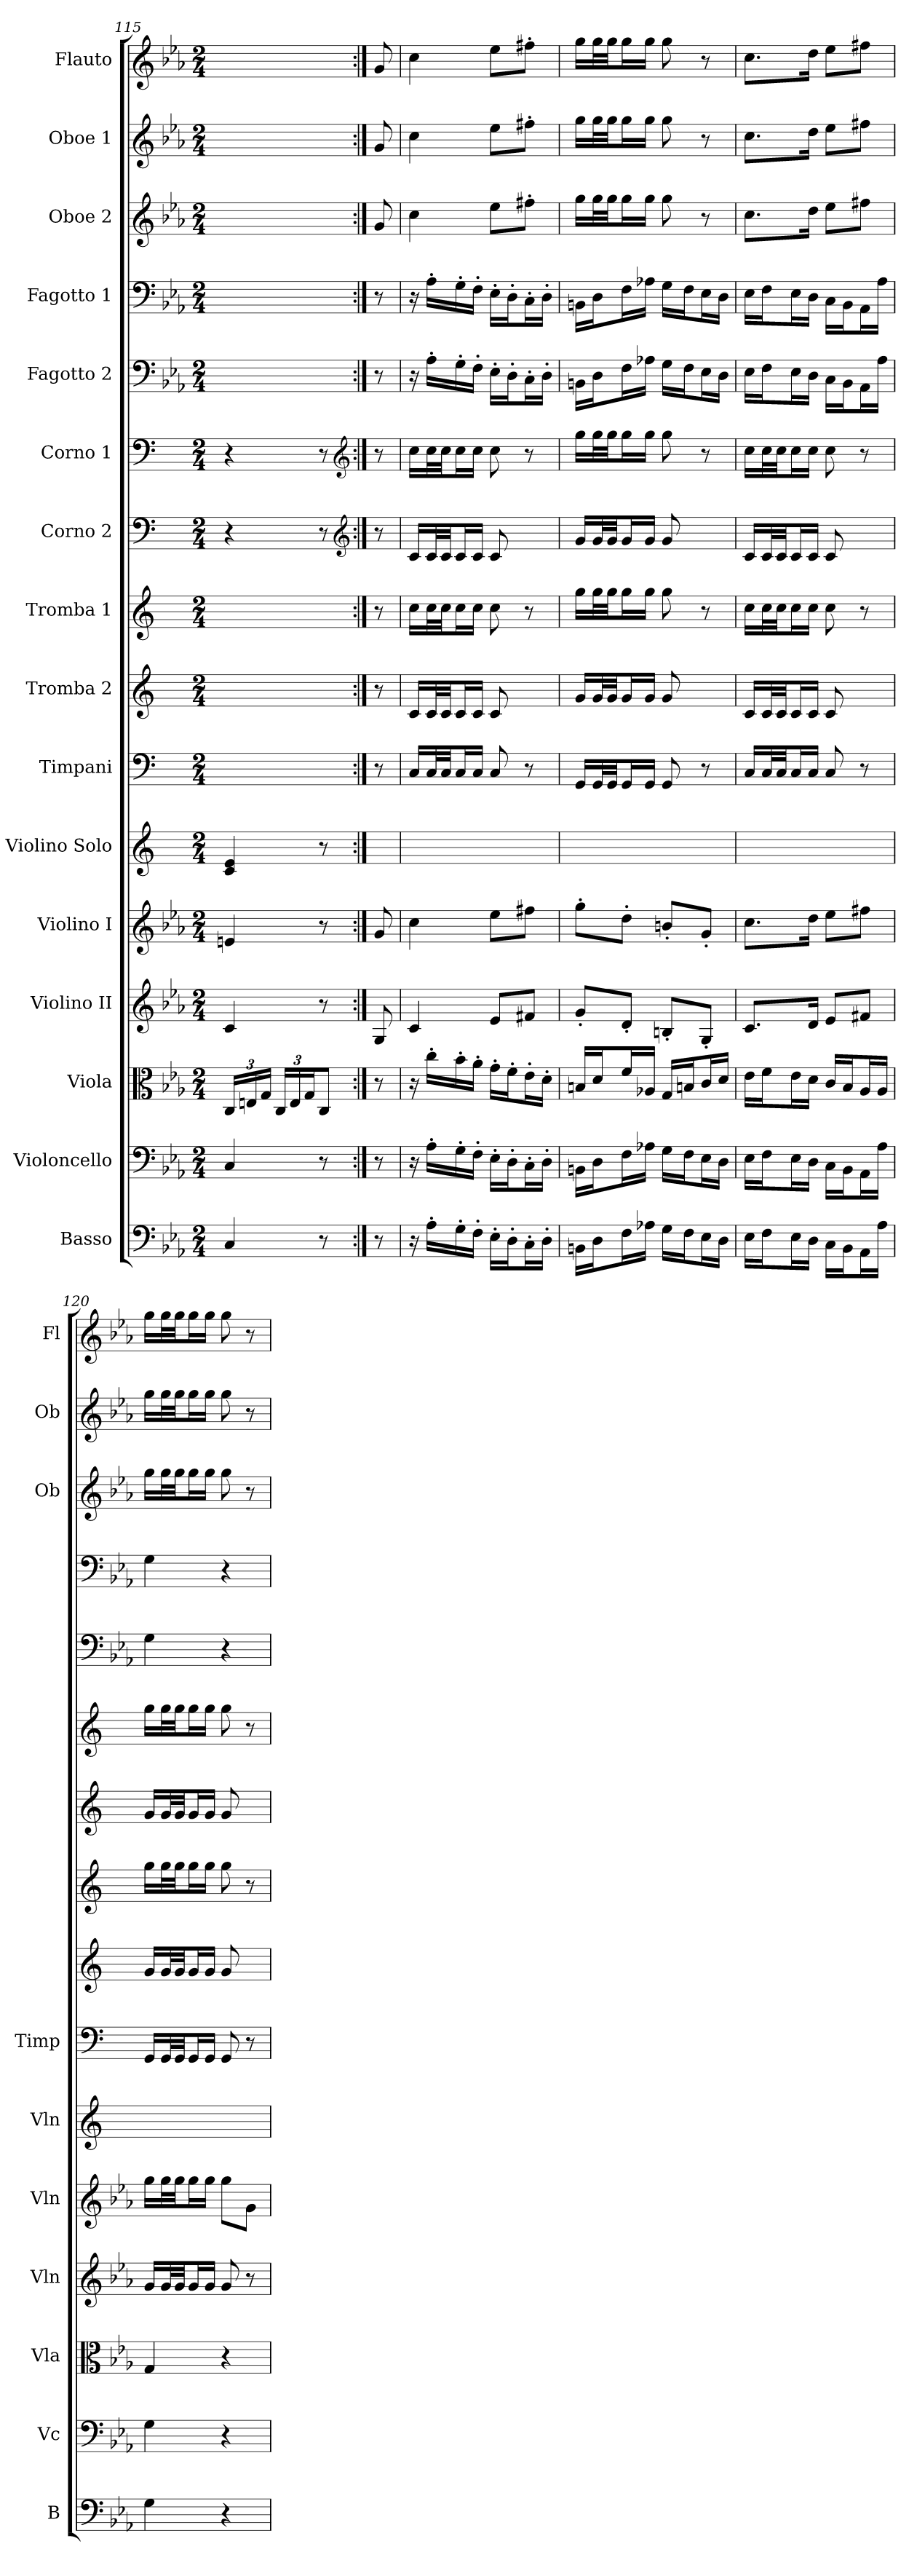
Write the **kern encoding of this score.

**kern	**kern	**kern	**kern	**kern	**kern	**kern	**kern	**kern	**kern	**kern	**kern	**kern	**kern	**kern	**kern
*part16	*part15	*part14	*part13	*part12	*part11	*part10	*part9	*part8	*part7	*part6	*part5	*part4	*part3	*part2	*part1
*staff16	*staff15	*staff14	*staff13	*staff12	*staff11	*staff10	*staff9	*staff8	*staff7	*staff6	*staff5	*staff4	*staff3	*staff2	*staff1
*I"Basso	*I"Violoncello	*I"Viola	*I"Violino II	*I"Violino I	*I"Violino Solo	*I"Timpani	*I"Tromba 2	*I"Tromba 1	*I"Corno 2	*I"Corno 1	*I"Fagotto 2	*I"Fagotto 1	*I"Oboe 2	*I"Oboe 1	*I"Flauto
*I'B	*I'Vc	*I'Vla	*I'Vln	*I'Vln	*I'Vln	*I'Timp	*	*	*	*	*	*	*I'Ob	*I'Ob	*I'Fl
*clefF4	*clefF4	*clefC3	*clefG2	*clefG2	*clefG2	*clefF4	*clefG2	*clefG2	*clefF4	*clefF4	*clefF4	*clefF4	*clefG2	*clefG2	*clefG2
*ITrd7c12	*	*	*	*	*	*	*	*	*ITrd7c12	*ITrd7c12	*	*	*	*	*
*k[b-e-a-]	*k[b-e-a-]	*k[b-e-a-]	*k[b-e-a-]	*k[b-e-a-]	*	*	*	*	*	*	*k[b-e-a-]	*k[b-e-a-]	*k[b-e-a-]	*k[b-e-a-]	*k[b-e-a-]
*M2/4	*M2/4	*M2/4	*M2/4	*M2/4	*M2/4	*M2/4	*M2/4	*M2/4	*M2/4	*M2/4	*M2/4	*M2/4	*M2/4	*M2/4	*M2/4
=115	=115	=115	=115	=115	=115	=115	=115	=115	=115	=115	=115	=115	=115	=115	=115
4CC	4C	24C/LL	4c	4en	4c 4e	4.ryy	4.ryy	4.ryy	4r	4r	4.ryy	4.ryy	4.ryy	4.ryy	4.ryy
.	.	24En/	.	.	.	.	.	.	.	.	.	.	.	.	.
.	.	24G/JJ	.	.	.	.	.	.	.	.	.	.	.	.	.
.	.	24C/LL	.	.	.	.	.	.	.	.	.	.	.	.	.
.	.	24E/	.	.	.	.	.	.	.	.	.	.	.	.	.
.	.	24G/J	.	.	.	.	.	.	.	.	.	.	.	.	.
8r	8r	8C/J	8r	8r	8r	.	.	.	8r	8r	.	.	.	.	.
*	*	*	*	*	*	*	*	*	*clefG2	*clefG2	*	*	*	*	*
=116:|!	=116:|!	=116:|!	=116:|!	=116:|!	=116:|!	=116:|!	=116:|!	=116:|!	=116:|!	=116:|!	=116:|!	=116:|!	=116:|!	=116:|!	=116:|!
8r	8r	8r	8G	8g	8ryy	8r	8r	8r	8r	8r	8r	8r	8g	8g	8g
=117	=117	=117	=117	=117	=117	=117	=117	=117	=117	=117	=117	=117	=117	=117	=117
16r	16r	16r	4c	4cc	2ryy	16C/LL	16c/LL	16cc\LL	16C/LL	16c\LL	16r	16r	4cc	4cc	4cc
16AA-'\LL	16A-'\LL	16cc'\LL	.	.	.	32C/L	32c/L	32cc\L	32C/L	32c\L	16A-'\LL	16A-'\LL	.	.	.
.	.	.	.	.	.	32C/JJ	32c/JJ	32cc\JJ	32C/JJ	32c\JJ	.	.	.	.	.
16GG'\	16G'\	16b-'\	.	.	.	16C/L	16c/L	16cc\L	16C/L	16c\L	16G'\	16G'\	.	.	.
16FF'\JJ	16F'\JJ	16a-'\JJ	.	.	.	16C/JJ	16c/JJ	16cc\JJ	16C/JJ	16c\JJ	16F'\JJ	16F'\JJ	.	.	.
16EE-'\LL	16E-'\LL	16g'\LL	8e-/L	8ee-\L	.	8C	8c	8cc	8C	8c	16E-'\LL	16E-'\LL	8ee-\L	8ee-\L	8ee-\L
16DD'\J	16D'\J	16f'\J	.	.	.	.	.	.	.	.	16D'\J	16D'\J	.	.	.
16CC'\L	16C'\L	16e-'\L	8f#X/J	8ff#X\J	.	8r	8ryy	8r	8ryy	8r	16C'\L	16C'\L	8ff#X'\J	8ff#X'\J	8ff#X'\J
16DD'\JJ	16D'\JJ	16d'\JJ	.	.	.	.	.	.	.	.	16D'\JJ	16D'\JJ	.	.	.
=118	=118	=118	=118	=118	=118	=118	=118	=118	=118	=118	=118	=118	=118	=118	=118
16BBBn\LL	16BBn\LL	16Bn/LL	8g'/L	8gg'\L	2ryy	16GG/LL	16g/LL	16gg\LL	16G/LL	16g\LL	16BBn\LL	16BBn\LL	16gg\LL	16gg\LL	16gg\LL
16DD\J	16D\J	16d/J	.	.	.	32GG/L	32g/L	32gg\L	32G/L	32g\L	16D\J	16D\J	32gg\L	32gg\L	32gg\L
.	.	.	.	.	.	32GG/JJ	32g/JJ	32gg\JJ	32G/JJ	32g\JJ	.	.	32gg\JJ	32gg\JJ	32gg\JJ
16FF\L	16F\L	16f/L	8d'/J	8dd'\J	.	16GG/L	16g/L	16gg\L	16G/L	16g\L	16F\L	16F\L	16gg\L	16gg\L	16gg\L
16AA-X\JJ	16A-X\JJ	16A-X/JJ	.	.	.	16GG/JJ	16g/JJ	16gg\JJ	16G/JJ	16g\JJ	16A-X\JJ	16A-X\JJ	16gg\JJ	16gg\JJ	16gg\JJ
16GG\LL	16G\LL	16G/LL	8Bn'/L	8bn'/L	.	8GG	8g	8gg	8G	8g	16G\LL	16G\LL	8gg	8gg	8gg
16FF\J	16F\J	16Bn/J	.	.	.	.	.	.	.	.	16F\J	16F\J	.	.	.
16EE-\L	16E-\L	16c/L	8G'/J	8g'/J	.	8r	8ryy	8r	8ryy	8r	16E-\L	16E-\L	8r	8r	8r
16DD\JJ	16D\JJ	16d/JJ	.	.	.	.	.	.	.	.	16D\JJ	16D\JJ	.	.	.
=119	=119	=119	=119	=119	=119	=119	=119	=119	=119	=119	=119	=119	=119	=119	=119
16EE-\LL	16E-\LL	16e-\LL	8.c/L	8.cc\L	2ryy	16C/LL	16c/LL	16cc\LL	16C/LL	16c\LL	16E-\LL	16E-\LL	8.cc\L	8.cc\L	8.cc\L
16FF\J	16F\J	16f\J	.	.	.	32C/L	32c/L	32cc\L	32C/L	32c\L	16F\J	16F\J	.	.	.
.	.	.	.	.	.	32C/JJ	32c/JJ	32cc\JJ	32C/JJ	32c\JJ	.	.	.	.	.
16EE-\L	16E-\L	16e-\L	.	.	.	16C/L	16c/L	16cc\L	16C/L	16c\L	16E-\L	16E-\L	.	.	.
16DD\JJ	16D\JJ	16d\JJ	16d/Jk	16dd\Jk	.	16C/JJ	16c/JJ	16cc\JJ	16C/JJ	16c\JJ	16D\JJ	16D\JJ	16dd\Jk	16dd\Jk	16dd\Jk
16CC\LL	16C\LL	16c/LL	8e-/L	8ee-\L	.	8C	8c	8cc	8C	8c	16C\LL	16C\LL	8ee-\L	8ee-\L	8ee-\L
16BBB-\J	16BB-\J	16B-/J	.	.	.	.	.	.	.	.	16BB-\J	16BB-\J	.	.	.
16AAA-\L	16AA-\L	16A-/L	8f#X/J	8ff#X\J	.	8r	8ryy	8r	8ryy	8r	16AA-\L	16AA-\L	8ff#X\J	8ff#X\J	8ff#X\J
16AA-\JJ	16A-\JJ	16A-/JJ	.	.	.	.	.	.	.	.	16A-\JJ	16A-\JJ	.	.	.
=120	=120	=120	=120	=120	=120	=120	=120	=120	=120	=120	=120	=120	=120	=120	=120
4GG	4G	4G	16g/LL	16gg\LL	2ryy	16GG/LL	16g/LL	16gg\LL	16G/LL	16g\LL	4G	4G	16gg\LL	16gg\LL	16gg\LL
.	.	.	32g/L	32gg\L	.	32GG/L	32g/L	32gg\L	32G/L	32g\L	.	.	32gg\L	32gg\L	32gg\L
.	.	.	32g/JJ	32gg\JJ	.	32GG/JJ	32g/JJ	32gg\JJ	32G/JJ	32g\JJ	.	.	32gg\JJ	32gg\JJ	32gg\JJ
.	.	.	16g/L	16gg\L	.	16GG/L	16g/L	16gg\L	16G/L	16g\L	.	.	16gg\L	16gg\L	16gg\L
.	.	.	16g/JJ	16gg\JJ	.	16GG/JJ	16g/JJ	16gg\JJ	16G/JJ	16g\JJ	.	.	16gg\JJ	16gg\JJ	16gg\JJ
4r	4r	4r	8g	8gg\L	.	8GG	8g	8gg	8G	8g	4r	4r	8gg	8gg	8gg
.	.	.	8r	8g\J	.	8r	8ryy	8r	8ryy	8r	.	.	8r	8r	8r
=	=	=	=	=	=	=	=	=	=	=	=	=	=	=	=
*-	*-	*-	*-	*-	*-	*-	*-	*-	*-	*-	*-	*-	*-	*-	*-
